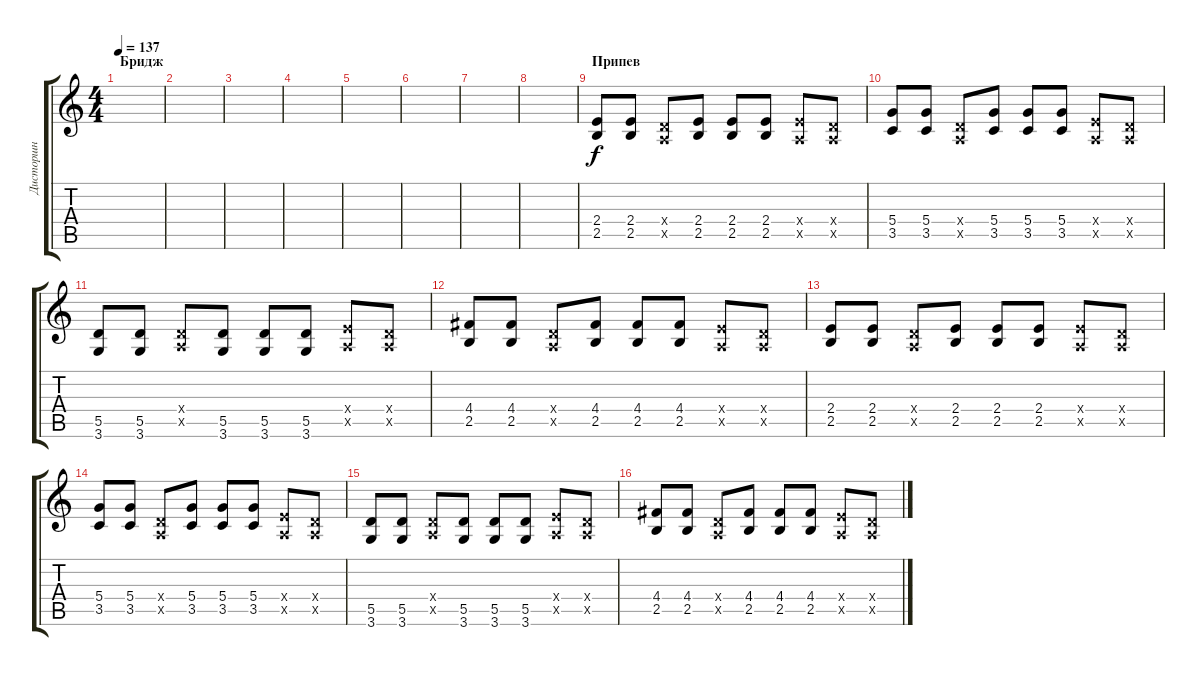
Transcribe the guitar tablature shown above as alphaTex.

\track ("Дисторшн" "Дисторшн") {instrument distortionguitar}
\staff {score tabs}
\tuning (E4 B3 G3 D3 A2 E2) {hide}
\ts (4 4)
\section ("" "Бридж")
\tempo 137
\clef g2
\ks c
|
|
|
|
|
|
|
|
\section ("" "Припев")
(2.4 2.5).8 (2.4 2.5).8 (0.4{x} 0.5{x}).8 (2.4 2.5).8 (2.4 2.5).8 (2.4 2.5).8 (2.4{x} 0.5{x}).8 (0.4{x} 0.5{x}).8 |
(5.4 3.5).8 (5.4 3.5).8 (0.4{x} 0.5{x}).8 (5.4 3.5).8 (5.4 3.5).8 (5.4 3.5).8 (2.4{x} 0.5{x}).8 (0.4{x} 0.5{x}).8 |
(5.5 3.6).8 (5.5 3.6).8 (0.4{x} 0.5{x}).8 (5.5 3.6).8 (5.5 3.6).8 (5.5 3.6).8 (2.4{x} 0.5{x}).8 (0.4{x} 0.5{x}).8 |
(4.4 2.5).8 (4.4 2.5).8 (0.4{x} 0.5{x}).8 (4.4 2.5).8 (4.4 2.5).8 (4.4 2.5).8 (2.4{x} 0.5{x}).8 (0.4{x} 0.5{x}).8 |
(2.4 2.5).8 (2.4 2.5).8 (0.4{x} 0.5{x}).8 (2.4 2.5).8 (2.4 2.5).8 (2.4 2.5).8 (2.4{x} 0.5{x}).8 (0.4{x} 0.5{x}).8 |
(5.4 3.5).8 (5.4 3.5).8 (0.4{x} 0.5{x}).8 (5.4 3.5).8 (5.4 3.5).8 (5.4 3.5).8 (2.4{x} 0.5{x}).8 (0.4{x} 0.5{x}).8 |
(5.5 3.6).8 (5.5 3.6).8 (0.4{x} 0.5{x}).8 (5.5 3.6).8 (5.5 3.6).8 (5.5 3.6).8 (2.4{x} 0.5{x}).8 (0.4{x} 0.5{x}).8 |
(4.4 2.5).8 (4.4 2.5).8 (0.4{x} 0.5{x}).8 (4.4 2.5).8 (4.4 2.5).8 (4.4 2.5).8 (2.4{x} 0.5{x}).8 (0.4{x} 0.5{x}).8
